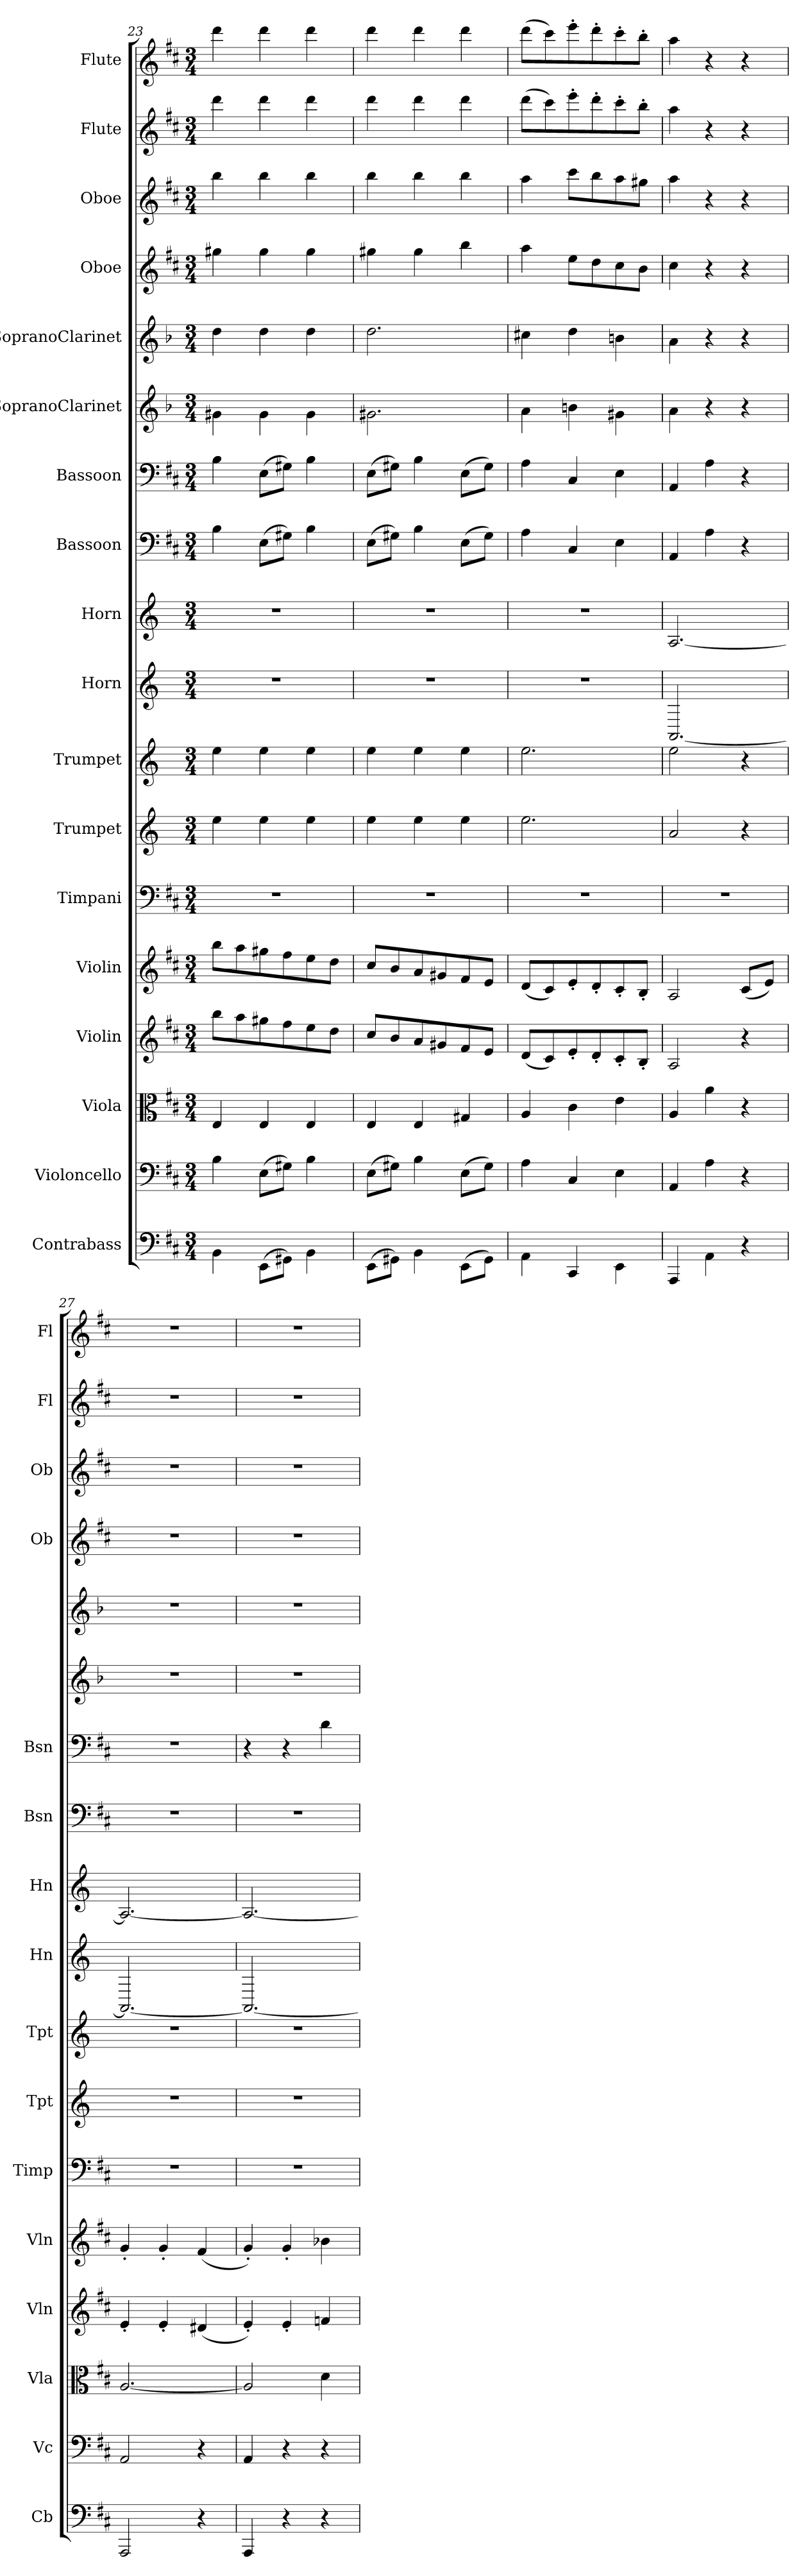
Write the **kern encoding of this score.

**kern	**kern	**kern	**kern	**kern	**kern	**kern	**kern	**kern	**kern	**kern	**kern	**kern	**kern	**kern	**kern	**kern	**kern
*part18	*part17	*part16	*part15	*part14	*part13	*part12	*part11	*part10	*part9	*part8	*part7	*part6	*part5	*part4	*part3	*part2	*part1
*staff18	*staff17	*staff16	*staff15	*staff14	*staff13	*staff12	*staff11	*staff10	*staff9	*staff8	*staff7	*staff6	*staff5	*staff4	*staff3	*staff2	*staff1
*I"Contrabass	*I"Violoncello	*I"Viola	*I"Violin	*I"Violin	*I"Timpani	*I"Trumpet	*I"Trumpet	*I"Horn	*I"Horn	*I"Bassoon	*I"Bassoon	*I"SopranoClarinet	*I"SopranoClarinet	*I"Oboe	*I"Oboe	*I"Flute	*I"Flute
*I'Cb	*I'Vc	*I'Vla	*I'Vln	*I'Vln	*I'Timp	*I'Tpt	*I'Tpt	*I'Hn	*I'Hn	*I'Bsn	*I'Bsn	*	*	*I'Ob	*I'Ob	*I'Fl	*I'Fl
*clefF4	*clefF4	*clefC3	*clefG2	*clefG2	*clefF4	*clefG2	*clefG2	*clefG2	*clefG2	*clefF4	*clefF4	*clefG2	*clefG2	*clefG2	*clefG2	*clefG2	*clefG2
*k[f#c#]	*k[f#c#]	*k[f#c#]	*k[f#c#]	*k[f#c#]	*k[f#c#]	*k[]	*k[]	*k[]	*k[]	*k[f#c#]	*k[f#c#]	*k[b-]	*k[b-]	*k[f#c#]	*k[f#c#]	*k[f#c#]	*k[f#c#]
*M3/4	*M3/4	*M3/4	*M3/4	*M3/4	*M3/4	*M3/4	*M3/4	*M3/4	*M3/4	*M3/4	*M3/4	*M3/4	*M3/4	*M3/4	*M3/4	*M3/4	*M3/4
=23	=23	=23	=23	=23	=23	=23	=23	=23	=23	=23	=23	=23	=23	=23	=23	=23	=23
4BB\	4B\	4E/	8bb\L	8bb\L	2.r	4ee\	4ee\	2.r	2.r	4B\	4B\	4g#X\	4dd\	4gg#X\	4bb\	4ddd\	4ddd\
.	.	.	8aa\	8aa\	.	.	.	.	.	.	.	.	.	.	.	.	.
(8EE\L	(8E\L	4E/	8gg#X\	8gg#X\	.	4ee\	4ee\	.	.	(8E\L	(8E\L	4g#\	4dd\	4gg#\	4bb\	4ddd\	4ddd\
8GG#X\J)	8G#X\J)	.	8ff#\	8ff#\	.	.	.	.	.	8G#X\J)	8G#X\J)	.	.	.	.	.	.
4BB\	4B\	4E/	8ee\	8ee\	.	4ee\	4ee\	.	.	4B\	4B\	4g#\	4dd\	4gg#\	4bb\	4ddd\	4ddd\
.	.	.	8dd\J	8dd\J	.	.	.	.	.	.	.	.	.	.	.	.	.
=24	=24	=24	=24	=24	=24	=24	=24	=24	=24	=24	=24	=24	=24	=24	=24	=24	=24
(8EE\L	(8E\L	4E/	8cc#/L	8cc#/L	2.r	4ee\	4ee\	2.r	2.r	(8E\L	(8E\L	2.g#X\	2.dd\	4gg#X\	4bb\	4ddd\	4ddd\
8GG#X\J)	8G#X\J)	.	8b/	8b/	.	.	.	.	.	8G#X\J)	8G#X\J)	.	.	.	.	.	.
4BB\	4B\	4E/	8a/	8a/	.	4ee\	4ee\	.	.	4B\	4B\	.	.	4gg#\	4bb\	4ddd\	4ddd\
.	.	.	8g#X/	8g#X/	.	.	.	.	.	.	.	.	.	.	.	.	.
(8EE\L	(8E\L	4G#X/	8f#/	8f#/	.	4ee\	4ee\	.	.	(8E\L	(8E\L	.	.	4bb\	4bb\	4ddd\	4ddd\
8GG#\J)	8G#\J)	.	8e/J	8e/J	.	.	.	.	.	8G#\J)	8G#\J)	.	.	.	.	.	.
=25	=25	=25	=25	=25	=25	=25	=25	=25	=25	=25	=25	=25	=25	=25	=25	=25	=25
4AA\	4A\	4A/	(8d/L	(8d/L	2.r	2.ee\	2.ee\	2.r	2.r	4A\	4A\	4a\	4cc#X\	4aa\	4aa\	(8ddd\L	(8ddd\L
.	.	.	8c#/)	8c#/)	.	.	.	.	.	.	.	.	.	.	.	8ccc#\)	8ccc#\)
4CC#/	4C#/	4c#\	8e'/	8e'/	.	.	.	.	.	4C#/	4C#/	4bn\	4dd\	8ee\L	8ccc#\L	8eee'\	8eee'\
.	.	.	8d'/	8d'/	.	.	.	.	.	.	.	.	.	8dd\	8bb\	8ddd'\	8ddd'\
4EE\	4E\	4e\	8c#'/	8c#'/	.	.	.	.	.	4E\	4E\	4g#X\	4bn\	8cc#\	8aa\	8ccc#'\	8ccc#'\
.	.	.	8B'/J	8B'/J	.	.	.	.	.	.	.	.	.	8b\J	8gg#X\J	8bb'\J	8bb'\J
=26	=26	=26	=26	=26	=26	=26	=26	=26	=26	=26	=26	=26	=26	=26	=26	=26	=26
4AAA/	4AA/	4A/	2A/	2A/	2.r	2a/	2ee\	[2.AA/	[2.A/	4AA/	4AA/	4a\	4a\	4cc#\	4aa\	4aa\	4aa\
4AA\	4A\	4a\	.	.	.	.	.	.	.	4A\	4A\	4r	4r	4r	4r	4r	4r
4r	4r	4r	4r	(8c#/L	.	4r	4r	.	.	4r	4r	4r	4r	4r	4r	4r	4r
.	.	.	.	8e/J)	.	.	.	.	.	.	.	.	.	.	.	.	.
=27	=27	=27	=27	=27	=27	=27	=27	=27	=27	=27	=27	=27	=27	=27	=27	=27	=27
2AAA/	2AA/	[2.A/	4e'/	4g'/	2.r	2.r	2.r	2.AA/_	2.A/_	2.r	2.r	2.r	2.r	2.r	2.r	2.r	2.r
.	.	.	4e'/	4g'/	.	.	.	.	.	.	.	.	.	.	.	.	.
4r	4r	.	(4d#X/	(4f#/	.	.	.	.	.	.	.	.	.	.	.	.	.
=28	=28	=28	=28	=28	=28	=28	=28	=28	=28	=28	=28	=28	=28	=28	=28	=28	=28
4AAA/	4AA/	2A/]	4e'/)	4g'/)	2.r	2.r	2.r	2.AA/_	2.A/_	2.r	4r	2.r	2.r	2.r	2.r	2.r	2.r
4r	4r	.	4e'/	4g'/	.	.	.	.	.	.	4r	.	.	.	.	.	.
4r	4r	4d\	4fn/	4b-X\	.	.	.	.	.	.	4d\	.	.	.	.	.	.
=	=	=	=	=	=	=	=	=	=	=	=	=	=	=	=	=	=
*-	*-	*-	*-	*-	*-	*-	*-	*-	*-	*-	*-	*-	*-	*-	*-	*-	*-
